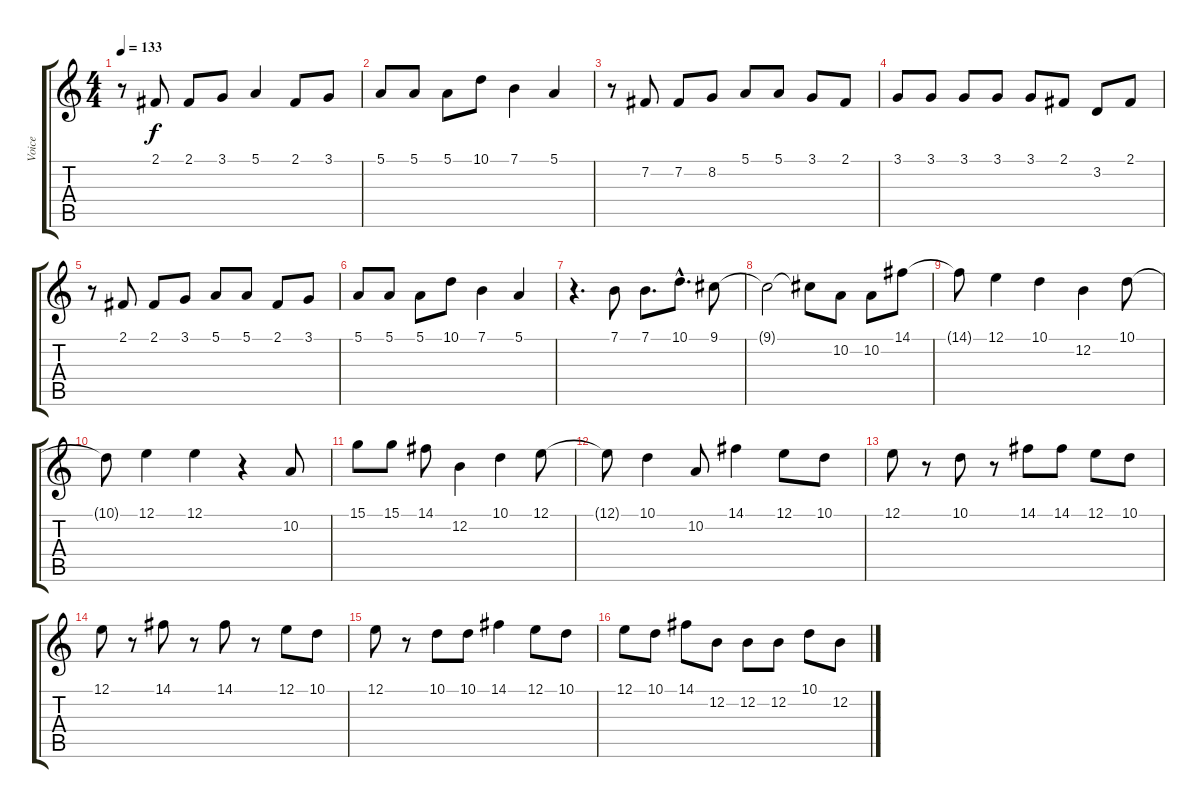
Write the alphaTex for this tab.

\track ("Voice" "Voice") {instrument englishhorn}
\staff {score tabs}
\tuning (E4 B3 G3 D3 A2 E2) {hide}
\ts (4 4)
\tempo 133
\clef g2
\ks c
r.8{dy f} 2.1.8 2.1.8 3.1.8 5.1.4 2.1.8 3.1.8 |
5.1.8 5.1.8 5.1.8 10.1.8 7.1.4 5.1.4 |
r.8 7.2.8 7.2.8 8.2.8 5.1.8 5.1.8 3.1.8 2.1.8 |
3.1.8 3.1.8 3.1.8 3.1.8 3.1.8 2.1.8 3.2.8 2.1.8 |
r.8 2.1.8 2.1.8 3.1.8 5.1.8 5.1.8 2.1.8 3.1.8 |
5.1.8 5.1.8 5.1.8 10.1.8 7.1.4 5.1.4 |
r.4{d} 7.1.8 7.1.8{d} 10.1{hac}.8{d} 9.1.8 |
9.1{t}.2 9.1{t}.8 10.2.8 10.2.8 14.1.8 |
14.1{t}.8 12.1.4 10.1.4 12.2.4 10.1.8 |
10.1{t}.8 12.1.4 12.1.4 r.4 10.2.8 |
15.1.8 15.1.8 14.1.8 12.2.4 10.1.4 12.1.8 |
12.1{t}.8 10.1.4 10.2.8 14.1.4 12.1.8 10.1.8 |
12.1.8 r.8 10.1.8 r.8 14.1.8 14.1.8 12.1.8 10.1.8 |
12.1.8 r.8 14.1.8 r.8 14.1.8 r.8 12.1.8 10.1.8 |
12.1.8 r.8 10.1.8 10.1.8 14.1.4 12.1.8 10.1.8 |
12.1.8 10.1.8 14.1.8 12.2.8 12.2.8 12.2.8 10.1.8 12.2.8
